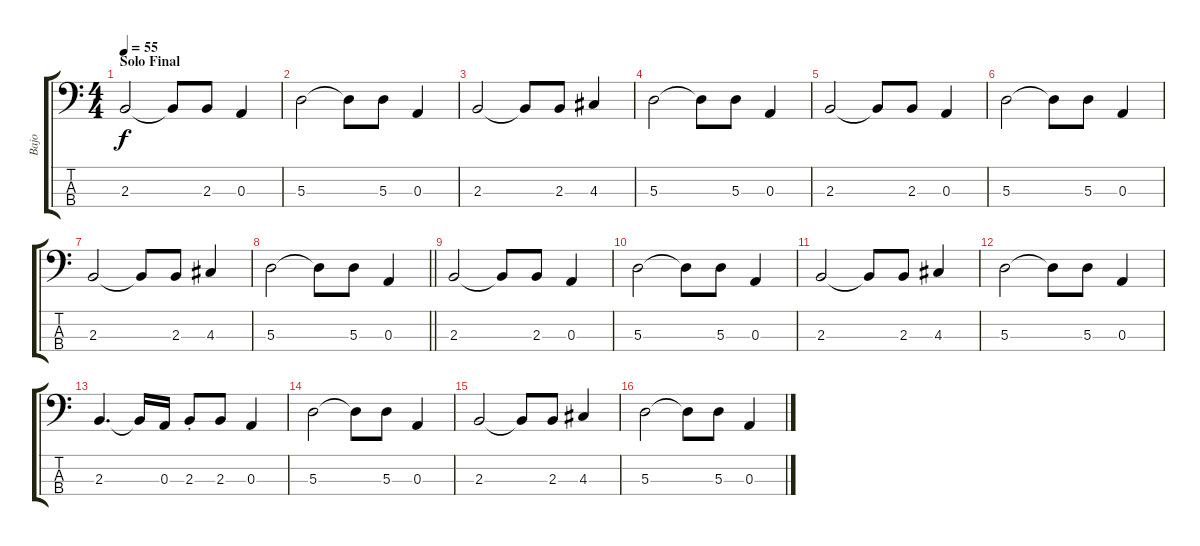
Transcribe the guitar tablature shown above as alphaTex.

\track ("Bajo" "Bajo") {instrument electricbassfinger}
\staff {score tabs}
\tuning (G2 D2 A1 E1) {hide}
\ts (4 4)
\section ("" "Solo Final")
\tempo 55
\clef f4
\ks c
2.3.2{dy f} 2.3{t}.8 2.3.8 0.3.4 |
5.3.2 5.3{t}.8 5.3.8 0.3.4 |
2.3.2 2.3{t}.8 2.3.8 4.3.4 |
5.3.2 5.3{t}.8 5.3.8 0.3.4 |
2.3.2 2.3{t}.8 2.3.8 0.3.4 |
5.3.2 5.3{t}.8 5.3.8 0.3.4 |
2.3.2 2.3{t}.8 2.3.8 4.3.4 |
\barLineRight lightlight
5.3.2 5.3{t}.8 5.3.8 0.3.4 |
2.3.2 2.3{t}.8 2.3.8 0.3.4 |
5.3.2 5.3{t}.8 5.3.8 0.3.4 |
2.3.2 2.3{t}.8 2.3.8 4.3.4 |
5.3.2 5.3{t}.8 5.3.8 0.3.4 |
2.3.4{d} 2.3{t}.16 0.3.16 2.3{st}.8 2.3.8 0.3.4 |
5.3.2 5.3{t}.8 5.3.8 0.3.4 |
2.3.2 2.3{t}.8 2.3.8 4.3.4 |
5.3.2 5.3{t}.8 5.3.8 0.3.4
